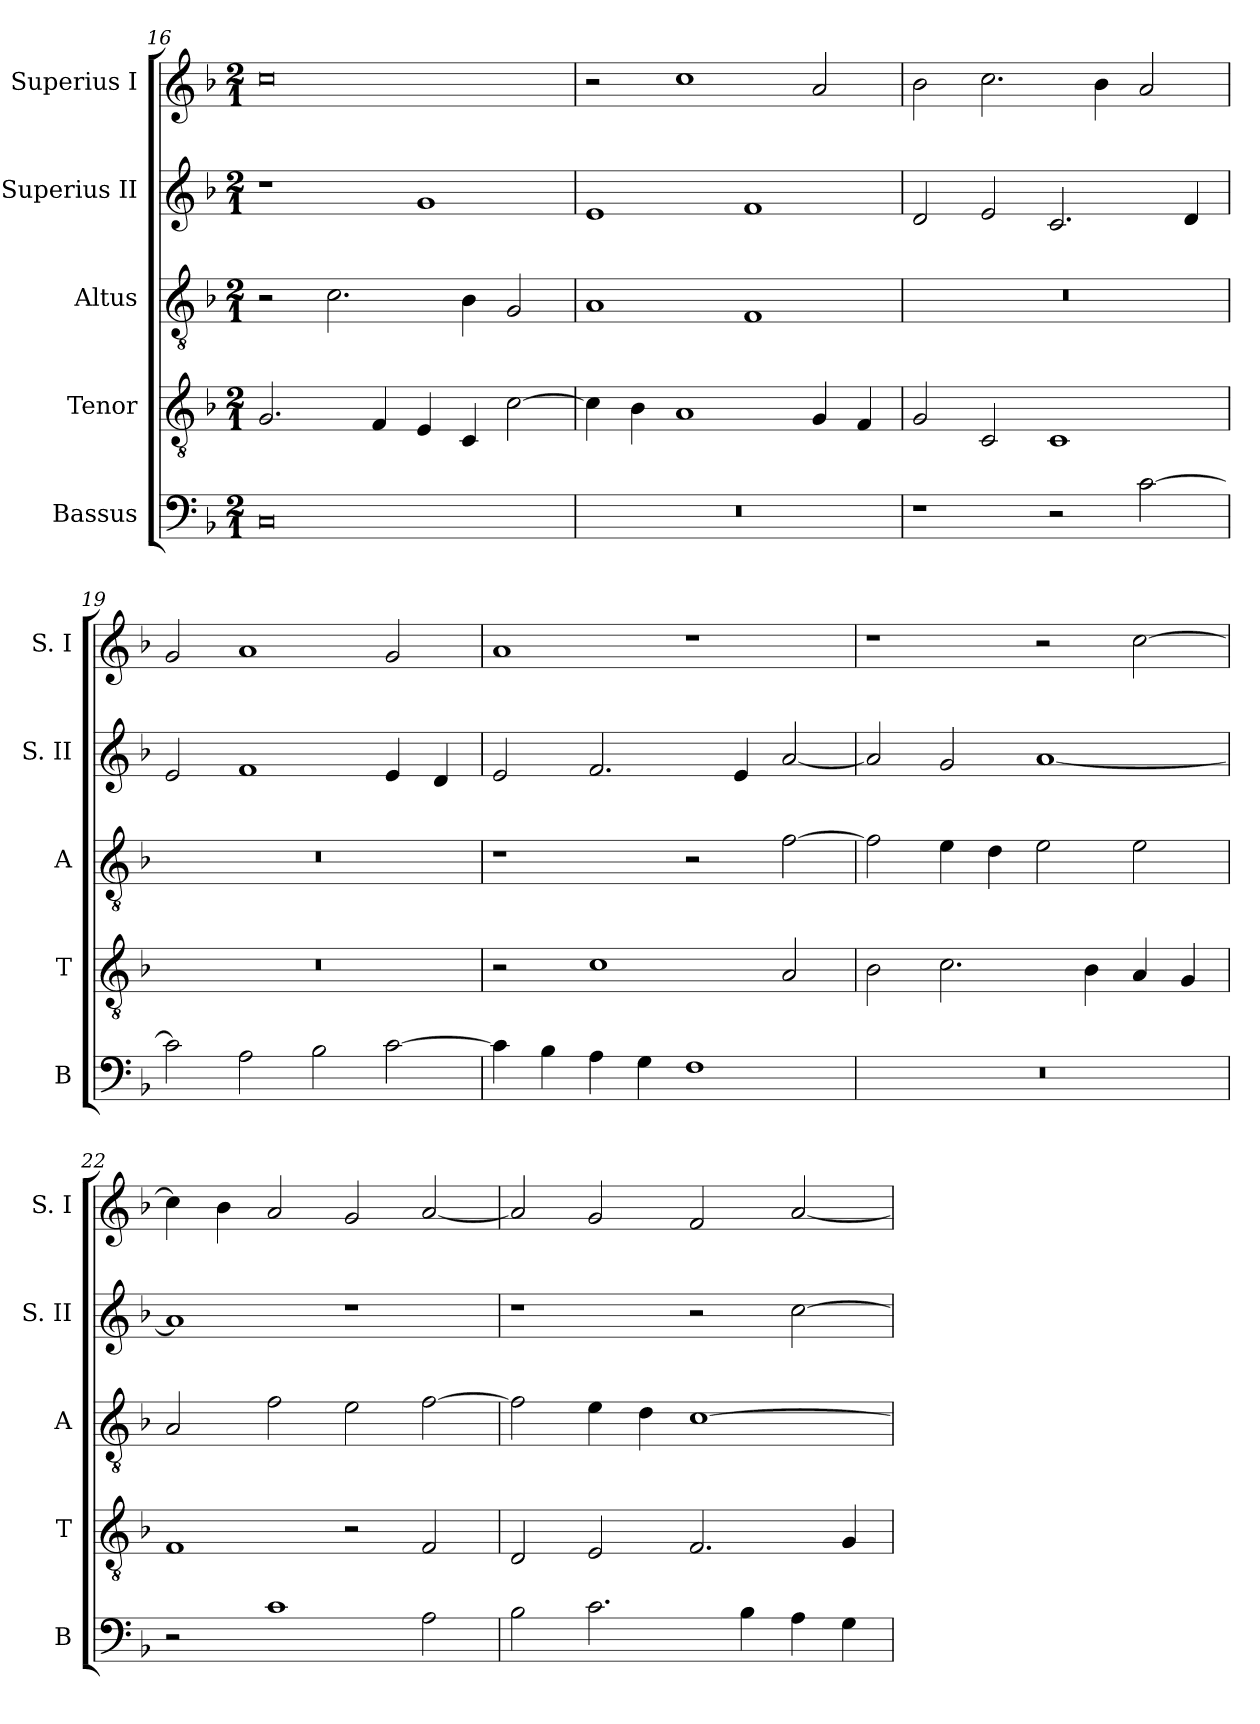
**kern	**kern	**kern	**kern	**kern
*part5	*part4	*part3	*part2	*part1
*staff5	*staff4	*staff3	*staff2	*staff1
*I"Bassus	*I"Tenor	*I"Altus	*I"Superius II	*I"Superius I
*I'B	*I'T	*I'A	*I'S. II	*I'S. I
*clefF4	*clefGv2	*clefGv2	*clefG2	*clefG2
*k[b-]	*k[b-]	*k[b-]	*k[b-]	*k[b-]
*F:	*F:	*F:	*F:	*F:
*M2/1	*M2/1	*M2/1	*M2/1	*M2/1
=16	=16	=16	=16	=16
0C	2.G	2r	1r	0cc
.	.	2.c	.	.
.	4F	.	.	.
.	4E	.	1g	.
.	4C	4B-	.	.
.	[2c	2G	.	.
=17	=17	=17	=17	=17
0r	4c]	1A	1e	2r
.	4B-	.	.	.
.	1A	.	.	1cc
.	.	1F	1f	.
.	4G	.	.	2a
.	4F	.	.	.
=18	=18	=18	=18	=18
1r	2G	0r	2d	2b-
.	2C	.	2e	2.cc
2r	1C	.	2.c	.
.	.	.	.	4b-
[2c	.	.	.	2a
.	.	.	4d	.
=19	=19	=19	=19	=19
2c]	0r	0r	2e	2g
2A	.	.	1f	1a
2B-	.	.	.	.
[2c	.	.	4e	2g
.	.	.	4d	.
=20	=20	=20	=20	=20
4c]	2r	1r	2e	1a
4B-	.	.	.	.
4A	1c	.	2.f	.
4G	.	.	.	.
1F	.	2r	.	1r
.	.	.	4e	.
.	2A	[2f	[2a	.
=21	=21	=21	=21	=21
0r	2B-	2f]	2a]	1r
.	2.c	4e	2g	.
.	.	4d	.	.
.	.	2e	[1a	2r
.	4B-	.	.	.
.	4A	2e	.	[2cc
.	4G	.	.	.
=22	=22	=22	=22	=22
2r	1F	2A	1a]	4cc]
.	.	.	.	4b-
1c	.	2f	.	2a
.	2r	2e	1r	2g
2A	2F	[2f	.	[2a
=23	=23	=23	=23	=23
2B-	2D	2f]	1r	2a]
2.c	2E	4e	.	2g
.	.	4d	.	.
.	2.F	[1c	2r	2f
4B-	.	.	.	.
4A	.	.	[2cc	[2a
4G	4G	.	.	.
=	=	=	=	=
*-	*-	*-	*-	*-
